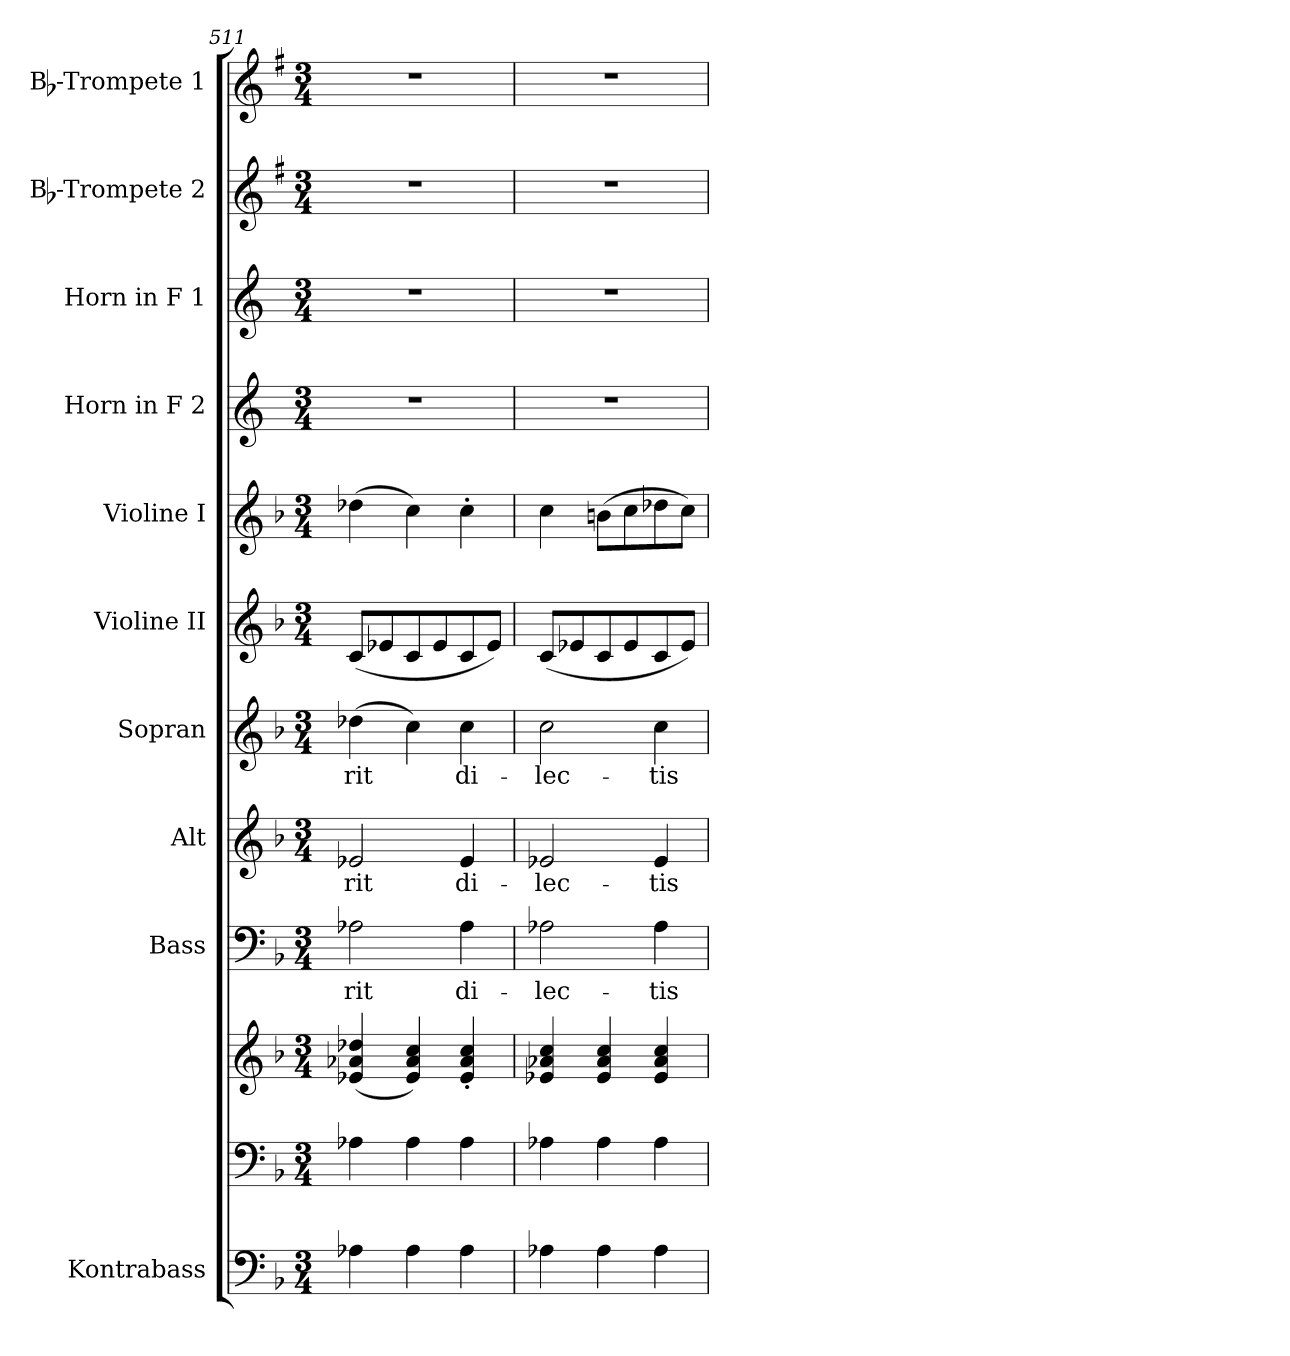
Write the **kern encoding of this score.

**kern	**kern	**kern	**kern	**text	**kern	**text	**kern	**text	**kern	**kern	**kern	**kern	**kern	**kern
*part11	*part10	*part10	*part9	*part9	*part8	*part8	*part7	*part7	*part6	*part5	*part4	*part3	*part2	*part1
*staff12	*staff11	*staff10	*staff9	*staff9	*staff8	*staff8	*staff7	*staff7	*staff6	*staff5	*staff4	*staff3	*staff2	*staff1
*I"Kontrabass	*	*	*I"Bass	*	*I"Alt	*	*I"Sopran	*	*I"Violine II	*I"Violine I	*I"Horn in F 2	*I"Horn in F 1	*I"Bb-Trompete 2	*I"Bb-Trompete 1
*I'Kb.	*	*	*I'B.	*	*I'A.	*	*I'S.	*	*I'Vl. II	*I'Vl. I	*	*	*I'Bb Trp. 2	*I'Bb Trp. 1
*clefF4	*clefF4	*clefG2	*clefF4	*	*clefG2	*	*clefG2	*	*clefG2	*clefG2	*clefG2	*clefG2	*clefG2	*clefG2
*ITrd7c12	*	*	*	*	*	*	*	*	*	*	*ITrd4c7	*ITrd4c7	*ITrd1c2	*ITrd1c2
*k[b-]	*k[b-]	*k[b-]	*k[b-]	*	*k[b-]	*	*k[b-]	*	*k[b-]	*k[b-]	*k[b-]	*k[b-]	*k[b-]	*k[b-]
*F:	*F:	*F:	*F:	*	*F:	*	*F:	*	*F:	*F:	*F:	*F:	*F:	*F:
*M3/4	*M3/4	*M3/4	*M3/4	*	*M3/4	*	*M3/4	*	*M3/4	*M3/4	*M3/4	*M3/4	*M3/4	*M3/4
=511	=511	=511	=511	=511	=511	=511	=511	=511	=511	=511	=511	=511	=511	=511
!	!	!	!	!LO:LY:b	!	!LO:LY:b	!	!LO:LY:b	!	!	!	!	!	!
4AA-X\	4A-X\	(<4e-X/ 4a-X/ 4dd-X/	2A-X\	-rit	2e-X/	-rit	(>4dd-X\	-rit	(<8c/L	(>4dd-X\	2.r	2.r	2.r	2.r
.	.	.	.	.	.	.	.	.	8e-X/	.	.	.	.	.
4AA-\	4A-\	4e-/ 4a-/ 4cc/)	.	.	.	.	4cc\)	.	8c/	4cc\)	.	.	.	.
.	.	.	.	.	.	.	.	.	8e-/	.	.	.	.	.
!	!	!	!	!LO:LY:b	!	!LO:LY:b	!	!LO:LY:b	!	!	!	!	!	!
4AA-\	4A-\	4e-/'< 4a-/'< 4cc/'<	4A-\	di-	4e-/	di-	4cc\	di-	8c/	4cc'>\	.	.	.	.
.	.	.	.	.	.	.	.	.	8e-/J)	.	.	.	.	.
!!LO:PB:g=z
=512	=512	=512	=512	=512	=512	=512	=512	=512	=512	=512	=512	=512	=512	=512
!	!	!	!	!LO:LY:b	!	!LO:LY:b	!	!LO:LY:b	!	!	!	!	!	!
4AA-X\	4A-X\	4e-X/ 4a-X/ 4cc/	2A-X\	-lec-	2e-X/	-lec-	2cc\	-lec-	(<8c/L	4cc\	2.r	2.r	2.r	2.r
.	.	.	.	.	.	.	.	.	8e-X/	.	.	.	.	.
4AA-\	4A-\	4e-/ 4a-/ 4cc/	.	.	.	.	.	.	8c/	(>8bn\L	.	.	.	.
.	.	.	.	.	.	.	.	.	8e-/	8cc\	.	.	.	.
!	!	!	!	!LO:LY:b	!	!LO:LY:b	!	!LO:LY:b	!	!	!	!	!	!
4AA-\	4A-\	4e-/ 4a-/ 4cc/	4A-\	-tis	4e-/	-tis	4cc\	-tis	8c/	8dd-X\	.	.	.	.
.	.	.	.	.	.	.	.	.	8e-/J)	8cc\J)	.	.	.	.
=	=	=	=	=	=	=	=	=	=	=	=	=	=	=
*-	*-	*-	*-	*-	*-	*-	*-	*-	*-	*-	*-	*-	*-	*-
